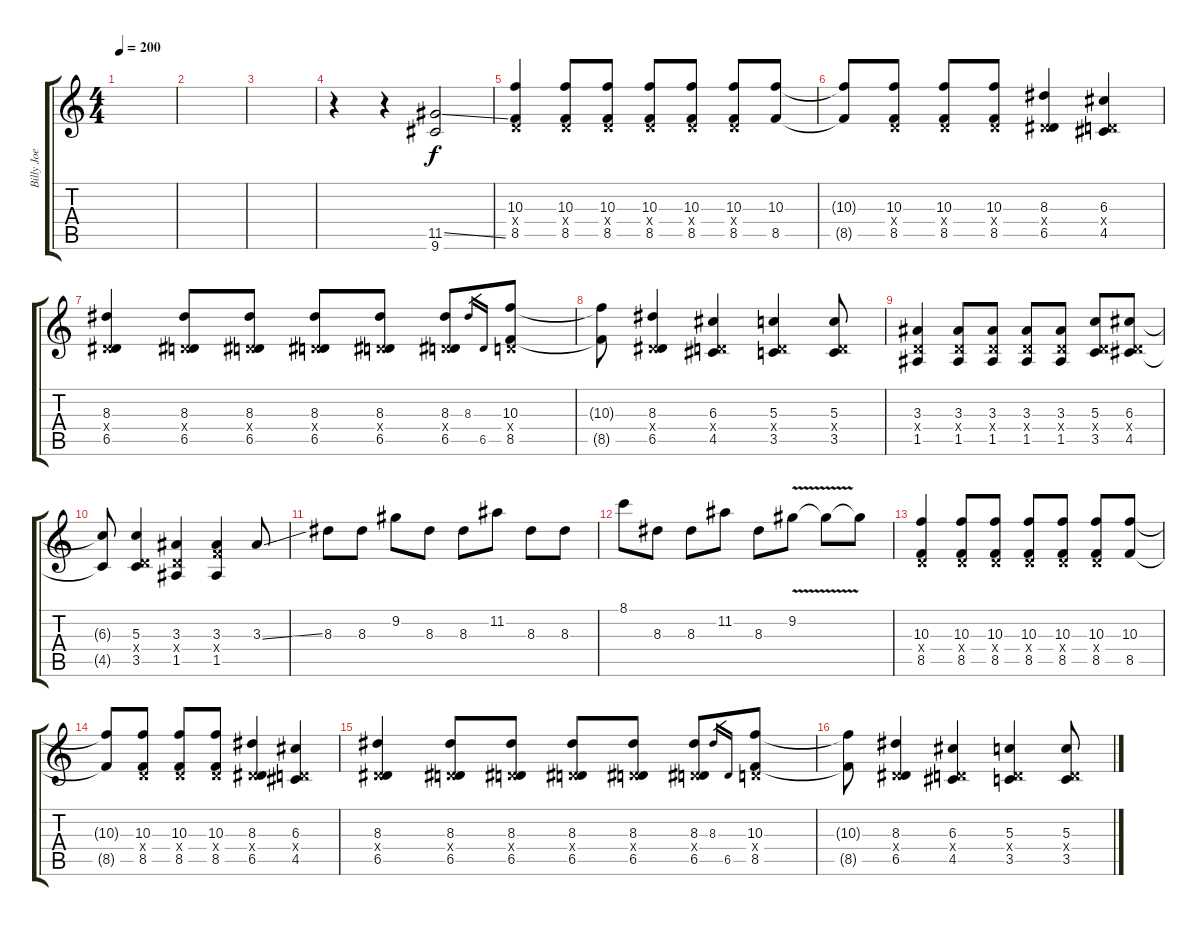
\track ("Billy Joe 2nd Guitar" "Billy Joe ") {instrument distortionguitar}
\staff {score tabs}
\tuning (E4 B3 G3 D3 A2 E2) {hide}
\ts (4 4)
\tempo 200
\clef g2
\ks c
|
|
|
r.4 r.4 (11.5{ss} 9.6).2 |
(10.3 0.4{x} 8.5).4 (10.3 0.4{x} 8.5).8 (10.3 0.4{x} 8.5).8 (10.3 0.4{x} 8.5).8 (10.3 0.4{x} 8.5).8 (10.3 0.4{x} 8.5).8 (10.3 8.5).8 |
(10.3{t} 8.5{t}).8 (10.3 0.4{x} 8.5).8 (10.3 0.4{x} 8.5).8 (10.3 0.4{x} 8.5).8 (8.3 0.4{x} 6.5).4 (6.3 0.4{x} 4.5).4 |
(8.3 0.4{x} 6.5).4 (8.3 0.4{x} 6.5).8 (8.3 0.4{x} 6.5).8 (8.3 0.4{x} 6.5).8 (8.3 0.4{x} 6.5).8 (8.3 0.4{x} 6.5).8 8.3.16{gr} 6.5.16{gr} (10.3 0.4{x} 8.5).8 |
(10.3{t} 8.5{t}).8 (8.3 0.4{x} 6.5).4 (6.3 0.4{x} 4.5).4 (5.3 0.4{x} 3.5).4 (5.3 0.4{x} 3.5).8 |
(3.3 0.4{x} 1.5).4 (3.3 0.4{x} 1.5).8 (3.3 0.4{x} 1.5).8 (3.3 0.4{x} 1.5).8 (3.3 0.4{x} 1.5).8 (5.3 0.4{x} 3.5).8 (6.3 0.4{x} 4.5).8 |
(6.3{t} 4.5{t}).8 (5.3 0.4{x} 3.5).4 (3.3 0.4{x} 1.5).4 (3.3 3.4{x} 1.5).4 3.3{ss}.8 |
8.3.8 8.3.8 9.2.8 8.3.8 8.3.8 11.2.8 8.3.8 8.3.8 |
8.1.8 8.3.8 8.3.8 11.2.8 8.3.8 9.2{v}.8 9.2{t}.8 9.2{t}.8 |
(10.3 0.4{x} 8.5).4 (10.3 0.4{x} 8.5).8 (10.3 0.4{x} 8.5).8 (10.3 0.4{x} 8.5).8 (10.3 0.4{x} 8.5).8 (10.3 0.4{x} 8.5).8 (10.3 8.5).8 |
(10.3{t} 8.5{t}).8 (10.3 0.4{x} 8.5).8 (10.3 0.4{x} 8.5).8 (10.3 0.4{x} 8.5).8 (8.3 0.4{x} 6.5).4 (6.3 0.4{x} 4.5).4 |
(8.3 0.4{x} 6.5).4 (8.3 0.4{x} 6.5).8 (8.3 0.4{x} 6.5).8 (8.3 0.4{x} 6.5).8 (8.3 0.4{x} 6.5).8 (8.3 0.4{x} 6.5).8 8.3.16{gr} 6.5.16{gr} (10.3 0.4{x} 8.5).8 |
(10.3{t} 8.5{t}).8 (8.3 0.4{x} 6.5).4 (6.3 0.4{x} 4.5).4 (5.3 0.4{x} 3.5).4 (5.3 0.4{x} 3.5).8
